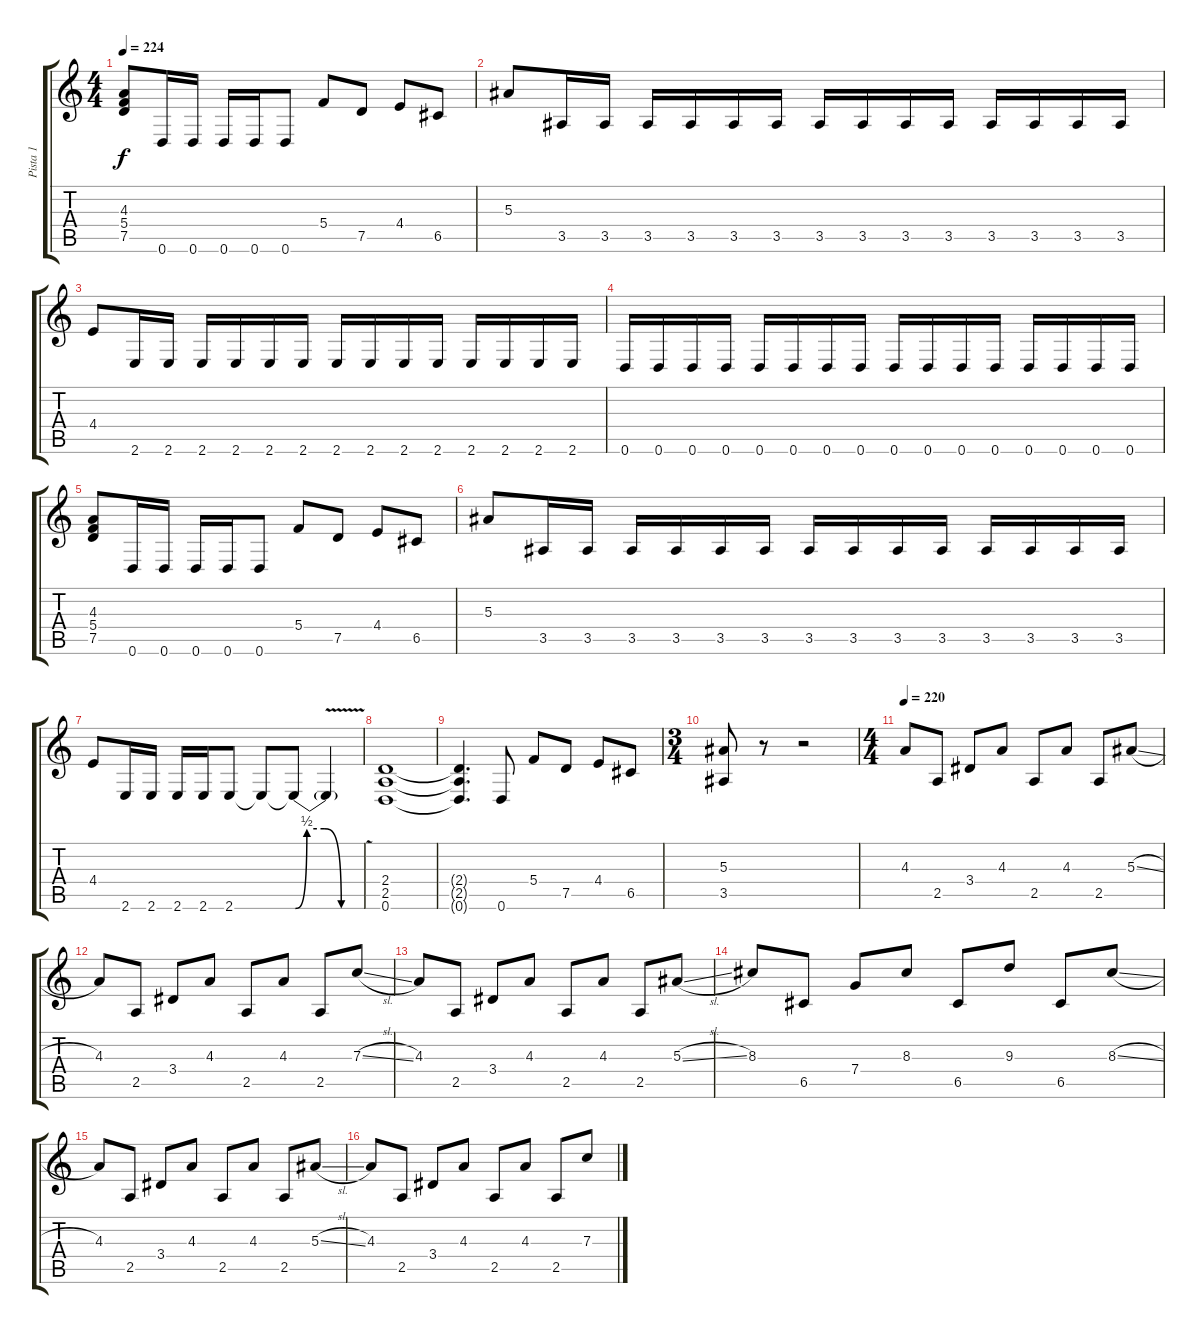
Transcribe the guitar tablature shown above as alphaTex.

\track ("Pista 1" "Pista 1") {instrument distortionguitar}
\staff {score tabs}
\tuning (D4 A3 F3 C3 G2 D2) {hide}
\ts (4 4)
\tempo 224
\clef g2
\ks c
(4.3 5.4 7.5).8{dy f} 0.6.16 0.6.16 0.6.16 0.6.16 0.6.8 5.4.8 7.5.8 4.4.8 6.5.8 |
5.3.8 3.5.16 3.5.16 3.5.16 3.5.16 3.5.16 3.5.16 3.5.16 3.5.16 3.5.16 3.5.16 3.5.16 3.5.16 3.5.16 3.5.16 |
4.4.8 2.6.16 2.6.16 2.6.16 2.6.16 2.6.16 2.6.16 2.6.16 2.6.16 2.6.16 2.6.16 2.6.16 2.6.16 2.6.16 2.6.16 |
0.6.16 0.6.16 0.6.16 0.6.16 0.6.16 0.6.16 0.6.16 0.6.16 0.6.16 0.6.16 0.6.16 0.6.16 0.6.16 0.6.16 0.6.16 0.6.16 |
(4.3 5.4 7.5).8 0.6.16 0.6.16 0.6.16 0.6.16 0.6.8 5.4.8 7.5.8 4.4.8 6.5.8 |
5.3.8 3.5.16 3.5.16 3.5.16 3.5.16 3.5.16 3.5.16 3.5.16 3.5.16 3.5.16 3.5.16 3.5.16 3.5.16 3.5.16 3.5.16 |
4.4.8 2.6.16 2.6.16 2.6.16 2.6.16 2.6.8 2.6{t}.8 2.6{be (custom 0 0 10 2 25 2 40 0 60 0) t}.8 2.6{v t}.4 |
(2.4 2.5 0.6).1 |
(2.4{t} 2.5{t} 0.6{t}).4{d} 0.6.8 5.4.8 7.5.8 4.4.8 6.5.8 |
\ts (3 4)
(5.3 3.5).8 r.8 r.2 |
\ts (4 4)
\tempo 220
4.3.8 2.5.8 3.4.8 4.3.8 2.5.8 4.3.8 2.5.8 5.3{sl}.8 |
4.3.8 2.5.8 3.4.8 4.3.8 2.5.8 4.3.8 2.5.8 7.3{sl}.8 |
4.3.8 2.5.8 3.4.8 4.3.8 2.5.8 4.3.8 2.5.8 5.3{sl}.8 |
8.3.8 6.5.8 7.4.8 8.3.8 6.5.8 9.3.8 6.5.8 8.3{sl}.8 |
4.3.8 2.5.8 3.4.8 4.3.8 2.5.8 4.3.8 2.5.8 5.3{sl}.8 |
4.3.8 2.5.8 3.4.8 4.3.8 2.5.8 4.3.8 2.5.8 7.3{sl}.8
